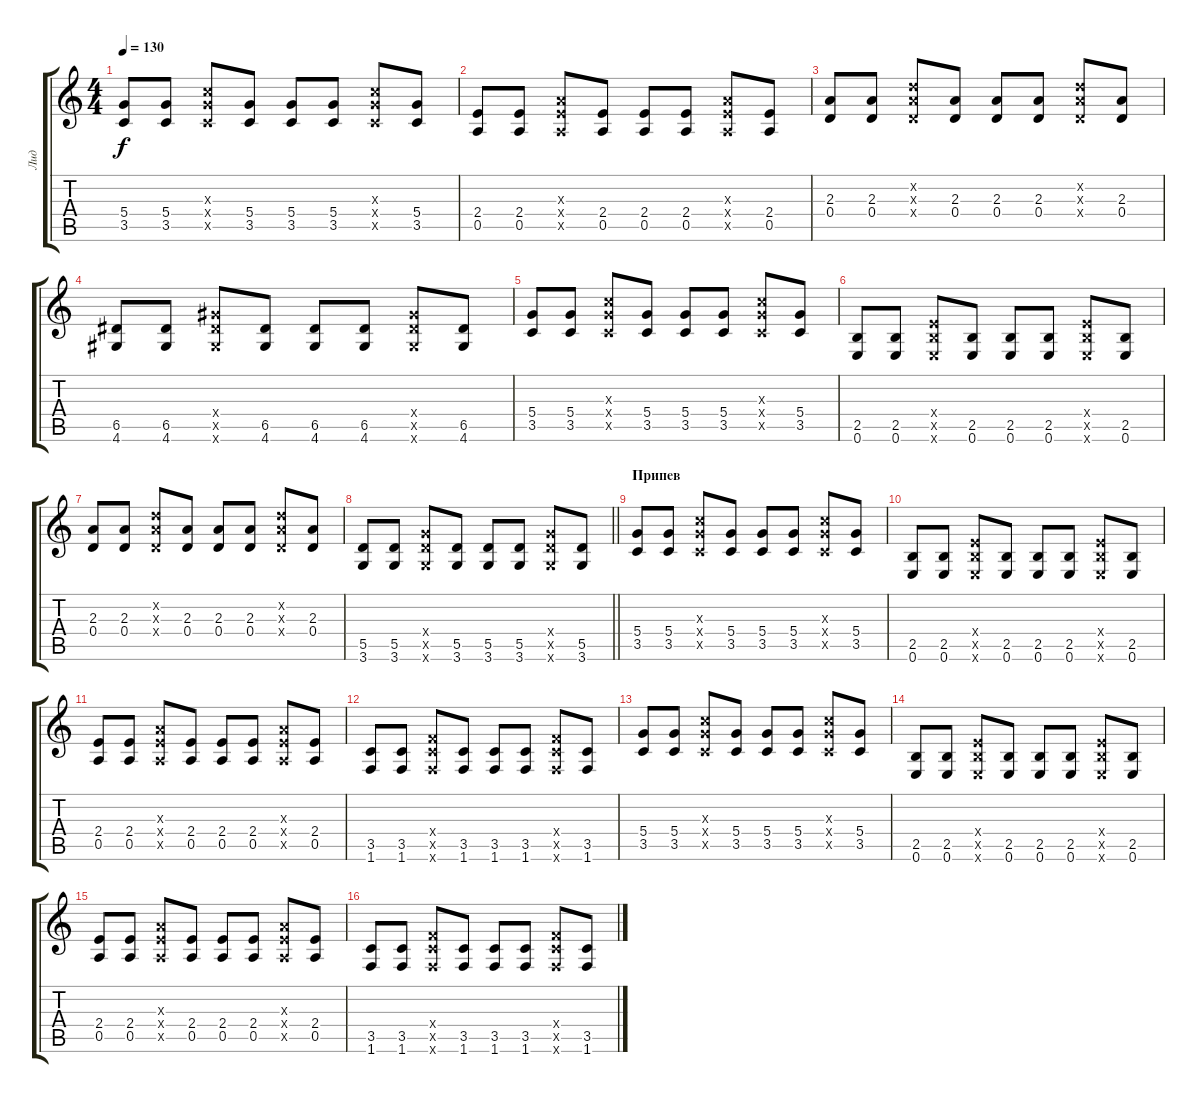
\track ("Лид" "Лид") {instrument electricguitarmuted}
\staff {score tabs}
\tuning (E4 B3 G3 D3 A2 E2) {hide}
\ts (4 4)
\tempo 130
\clef g2
\ks c
(5.4 3.5).8{dy f volume 12} (5.4 3.5).8 (5.3{x} 5.4{x} 3.5{x}).8 (5.4 3.5).8 (5.4 3.5).8 (5.4 3.5).8 (5.3{x} 5.4{x} 3.5{x}).8 (5.4 3.5).8 |
(2.4 0.5).8 (2.4 0.5).8 (2.3{x} 2.4{x} 0.5{x}).8 (2.4 0.5).8 (2.4 0.5).8 (2.4 0.5).8 (2.3{x} 2.4{x} 0.5{x}).8 (2.4 0.5).8 |
(2.3 0.4).8 (2.3 0.4).8 (3.2{x} 2.3{x} 0.4{x}).8 (2.3 0.4).8 (2.3 0.4).8 (2.3 0.4).8 (3.2{x} 2.3{x} 0.4{x}).8 (2.3 0.4).8 |
(6.5 4.6).8 (6.5 4.6).8 (6.4{x} 6.5{x} 4.6{x}).8 (6.5 4.6).8 (6.5 4.6).8 (6.5 4.6).8 (6.4{x} 6.5{x} 4.6{x}).8 (6.5 4.6).8 |
(5.4 3.5).8 (5.4 3.5).8 (5.3{x} 5.4{x} 3.5{x}).8 (5.4 3.5).8 (5.4 3.5).8 (5.4 3.5).8 (5.3{x} 5.4{x} 3.5{x}).8 (5.4 3.5).8 |
(2.5 0.6).8 (2.5 0.6).8 (2.4{x} 2.5{x} 0.6{x}).8 (2.5 0.6).8 (2.5 0.6).8 (2.5 0.6).8 (2.4{x} 2.5{x} 0.6{x}).8 (2.5 0.6).8 |
(2.3 0.4).8 (2.3 0.4).8 (3.2{x} 2.3{x} 0.4{x}).8 (2.3 0.4).8 (2.3 0.4).8 (2.3 0.4).8 (3.2{x} 2.3{x} 0.4{x}).8 (2.3 0.4).8 |
\barLineRight lightlight
(5.5 3.6).8 (5.5 3.6).8 (5.4{x} 5.5{x} 3.6{x}).8 (5.5 3.6).8 (5.5 3.6).8 (5.5 3.6).8 (5.4{x} 5.5{x} 3.6{x}).8 (5.5 3.6).8 |
\section ("" "Припев")
(5.4 3.5).8 (5.4 3.5).8 (5.3{x} 5.4{x} 3.5{x}).8 (5.4 3.5).8 (5.4 3.5).8 (5.4 3.5).8 (5.3{x} 5.4{x} 3.5{x}).8 (5.4 3.5).8 |
(2.5 0.6).8 (2.5 0.6).8 (2.4{x} 2.5{x} 0.6{x}).8 (2.5 0.6).8 (2.5 0.6).8 (2.5 0.6).8 (2.4{x} 2.5{x} 0.6{x}).8 (2.5 0.6).8 |
(2.4 0.5).8 (2.4 0.5).8 (2.3{x} 2.4{x} 0.5{x}).8 (2.4 0.5).8 (2.4 0.5).8 (2.4 0.5).8 (2.3{x} 2.4{x} 0.5{x}).8 (2.4 0.5).8 |
(3.5 1.6).8 (3.5 1.6).8 (3.4{x} 3.5{x} 1.6{x}).8 (3.5 1.6).8 (3.5 1.6).8 (3.5 1.6).8 (3.4{x} 3.5{x} 1.6{x}).8 (3.5 1.6).8 |
(5.4 3.5).8 (5.4 3.5).8 (5.3{x} 5.4{x} 3.5{x}).8 (5.4 3.5).8 (5.4 3.5).8 (5.4 3.5).8 (5.3{x} 5.4{x} 3.5{x}).8 (5.4 3.5).8 |
(2.5 0.6).8 (2.5 0.6).8 (2.4{x} 2.5{x} 0.6{x}).8 (2.5 0.6).8 (2.5 0.6).8 (2.5 0.6).8 (2.4{x} 2.5{x} 0.6{x}).8 (2.5 0.6).8 |
(2.4 0.5).8 (2.4 0.5).8 (2.3{x} 2.4{x} 0.5{x}).8 (2.4 0.5).8 (2.4 0.5).8 (2.4 0.5).8 (2.3{x} 2.4{x} 0.5{x}).8 (2.4 0.5).8 |
(3.5 1.6).8 (3.5 1.6).8 (3.4{x} 3.5{x} 1.6{x}).8 (3.5 1.6).8 (3.5 1.6).8 (3.5 1.6).8 (3.4{x} 3.5{x} 1.6{x}).8 (3.5 1.6).8
